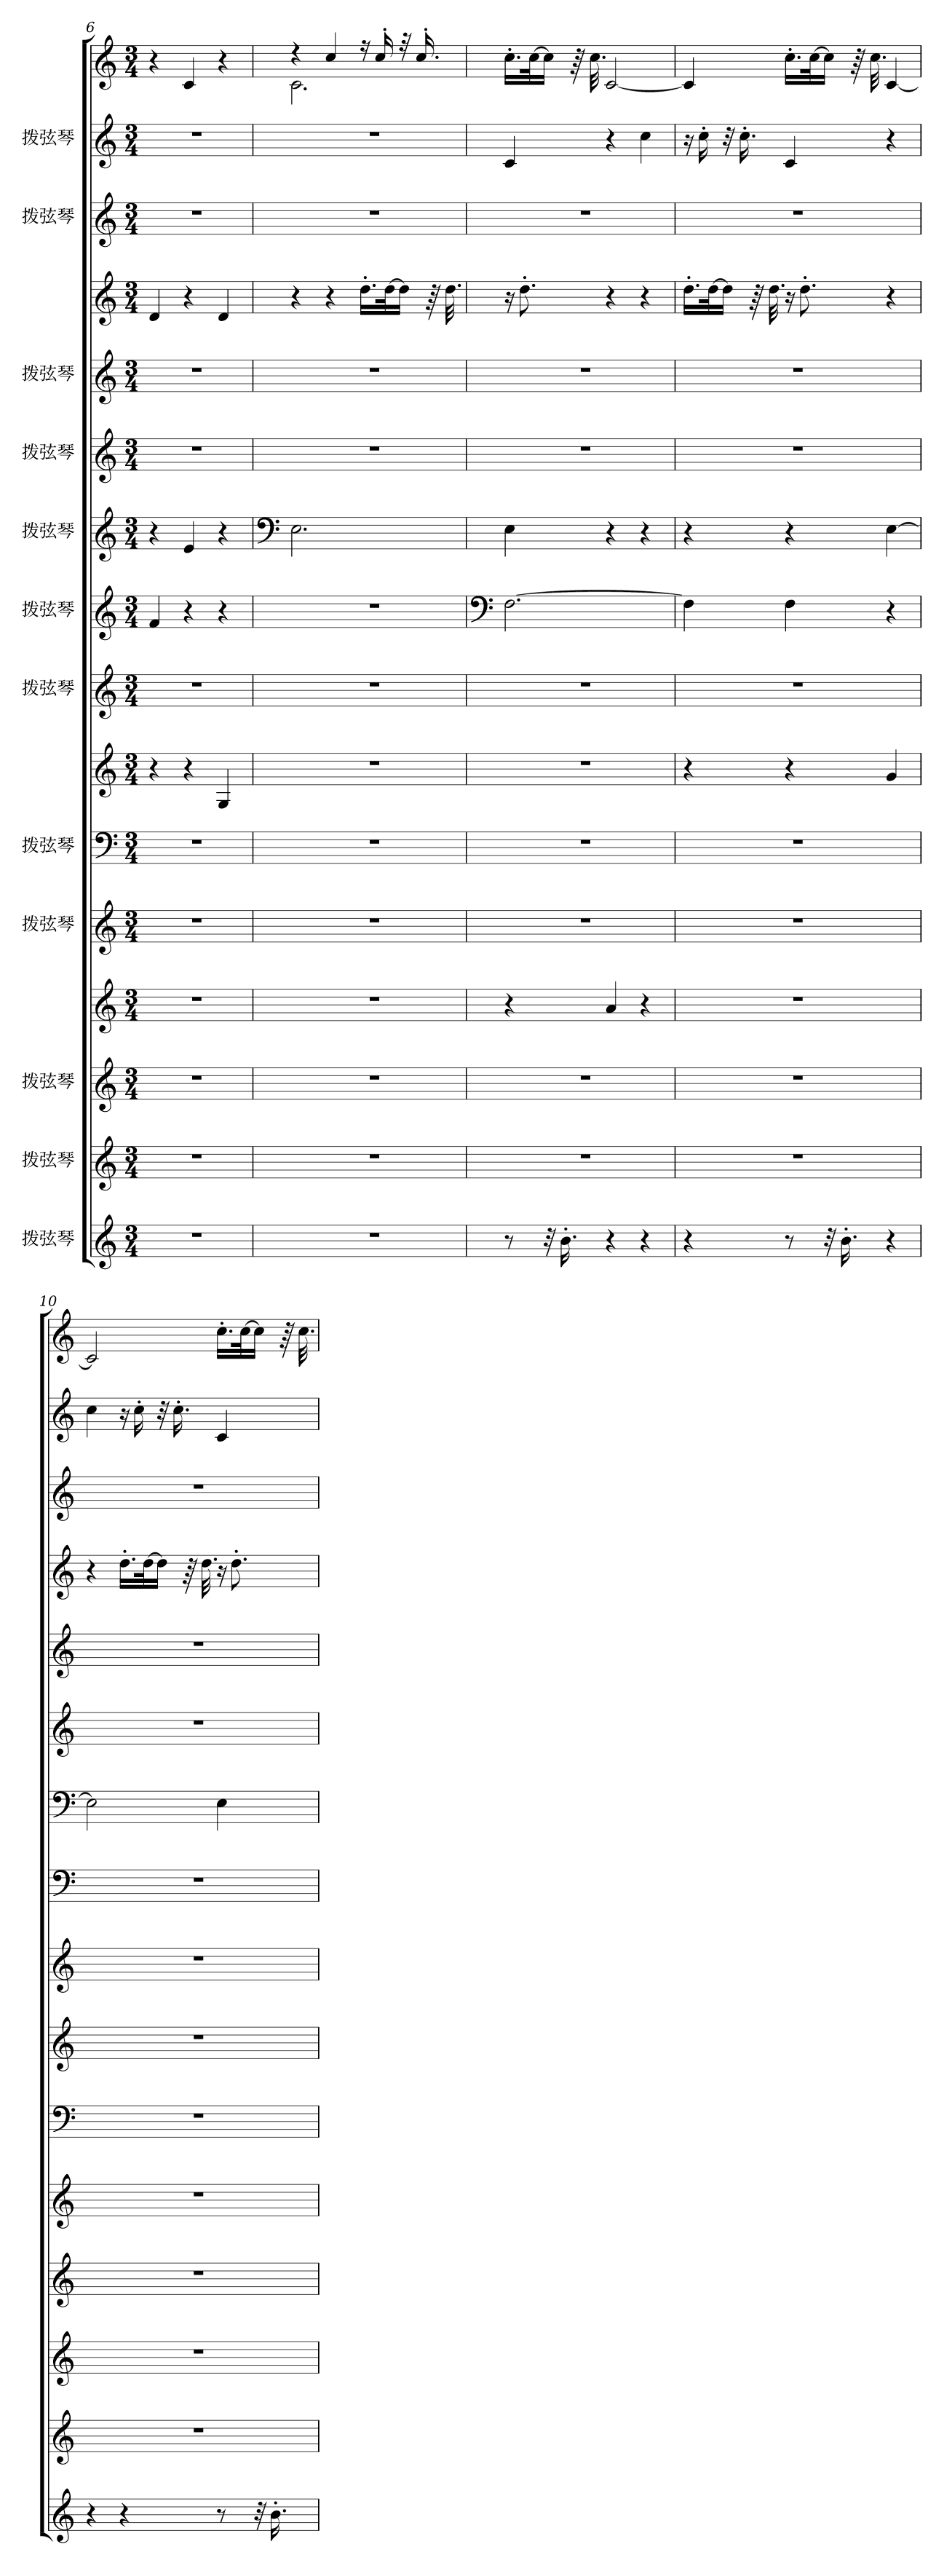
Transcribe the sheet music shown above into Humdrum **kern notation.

**kern	**kern	**kern	**kern	**kern	**kern	**kern	**kern	**kern	**kern	**kern	**kern	**kern	**kern	**kern	**kern
*part12	*part11	*part10	*part10	*part9	*part8	*part8	*part7	*part6	*part5	*part4	*part3	*part3	*part2	*part1	*part1
*staff16	*staff15	*staff14	*staff13	*staff12	*staff11	*staff10	*staff9	*staff8	*staff7	*staff6	*staff5	*staff4	*staff3	*staff2	*staff1
*I"拨弦琴	*I"拨弦琴	*I"拨弦琴	*	*I"拨弦琴	*I"拨弦琴	*	*I"拨弦琴	*I"拨弦琴	*I"拨弦琴	*I"拨弦琴	*I"拨弦琴	*	*I"拨弦琴	*I"拨弦琴	*
*clefG2	*clefG2	*clefG2	*clefG2	*clefG2	*clefF4	*clefG2	*clefG2	*clefG2	*clefG2	*clefG2	*clefG2	*clefG2	*clefG2	*clefG2	*clefG2
*k[]	*k[]	*k[]	*k[]	*k[]	*k[]	*k[]	*k[]	*k[]	*k[]	*k[]	*k[]	*k[]	*k[]	*k[]	*k[]
*M3/4	*M3/4	*M3/4	*M3/4	*M3/4	*M3/4	*M3/4	*M3/4	*M3/4	*M3/4	*M3/4	*M3/4	*M3/4	*M3/4	*M3/4	*M3/4
=6	=6	=6	=6	=6	=6	=6	=6	=6	=6	=6	=6	=6	=6	=6	=6
2.r	2.r	2.r	2.r	2.r	2.r	4r	2.r	4f/	4r	2.r	2.r	4d/	2.r	2.r	4r
.	.	.	.	.	.	4r	.	4r	4e/	.	.	4r	.	.	4c/
.	.	.	.	.	.	4G/	.	4r	4r	.	.	4d/	.	.	4r
=7	=7	=7	=7	=7	=7	=7	=7	=7	=7	=7	=7	=7	=7	=7	=7
*	*	*	*	*	*	*	*	*	*clefF4	*	*	*	*	*	*
*	*	*	*	*	*	*	*	*	*	*	*	*	*	*	*^
2.r	2.r	2.r	2.r	2.r	2.r	2.r	2.r	2.r	2.E\	2.r	2.r	4r	2.r	2.r	4r	2.c\
.	.	.	.	.	.	.	.	.	.	.	.	4r	.	.	4cc/	.
.	.	.	.	.	.	.	.	.	.	.	.	16.dd'\LL	.	.	16r	.
.	.	.	.	.	.	.	.	.	.	.	.	.	.	.	16cc'/	.
.	.	.	.	.	.	.	.	.	.	.	.	[32dd\K	.	.	.	.
.	.	.	.	.	.	.	.	.	.	.	.	16dd\JJ]	.	.	32r	.
.	.	.	.	.	.	.	.	.	.	.	.	.	.	.	16.cc'/	.
.	.	.	.	.	.	.	.	.	.	.	.	64r	.	.	.	.
.	.	.	.	.	.	.	.	.	.	.	.	32.dd\	.	.	.	.
*	*	*	*	*	*	*	*	*	*	*	*	*	*	*	*v	*v
!!LO:PB:g=z
=8	=8	=8	=8	=8	=8	=8	=8	=8	=8	=8	=8	=8	=8	=8	=8
*	*	*	*	*	*	*	*	*clefF4	*	*	*	*	*	*	*
8r	2.r	2.r	4r	2.r	2.r	2.r	2.r	[2.F\	4E\	2.r	2.r	16r	2.r	4c/	16.cc'\LL
.	.	.	.	.	.	.	.	.	.	.	.	8.dd'\	.	.	.
.	.	.	.	.	.	.	.	.	.	.	.	.	.	.	[32cc\K
32r	.	.	.	.	.	.	.	.	.	.	.	.	.	.	16cc\JJ]
16.b'\	.	.	.	.	.	.	.	.	.	.	.	.	.	.	.
.	.	.	.	.	.	.	.	.	.	.	.	.	.	.	64r
.	.	.	.	.	.	.	.	.	.	.	.	.	.	.	32.cc\
4r	.	.	4a/	.	.	.	.	.	4r	.	.	4r	.	4r	[2c/
4r	.	.	4r	.	.	.	.	.	4r	.	.	4r	.	4cc\	.
=9	=9	=9	=9	=9	=9	=9	=9	=9	=9	=9	=9	=9	=9	=9	=9
4r	2.r	2.r	2.r	2.r	2.r	4r	2.r	4F\]	4r	2.r	2.r	16.dd'\LL	2.r	16r	4c/]
.	.	.	.	.	.	.	.	.	.	.	.	.	.	16cc'\	.
.	.	.	.	.	.	.	.	.	.	.	.	[32dd\K	.	.	.
.	.	.	.	.	.	.	.	.	.	.	.	16dd\JJ]	.	32r	.
.	.	.	.	.	.	.	.	.	.	.	.	.	.	16.cc'\	.
.	.	.	.	.	.	.	.	.	.	.	.	64r	.	.	.
.	.	.	.	.	.	.	.	.	.	.	.	32.dd\	.	.	.
8r	.	.	.	.	.	4r	.	4F\	4r	.	.	16r	.	4c/	16.cc'\LL
.	.	.	.	.	.	.	.	.	.	.	.	8.dd'\	.	.	.
.	.	.	.	.	.	.	.	.	.	.	.	.	.	.	[32cc\K
32r	.	.	.	.	.	.	.	.	.	.	.	.	.	.	16cc\JJ]
16.b'\	.	.	.	.	.	.	.	.	.	.	.	.	.	.	.
.	.	.	.	.	.	.	.	.	.	.	.	.	.	.	64r
.	.	.	.	.	.	.	.	.	.	.	.	.	.	.	32.cc\
4r	.	.	.	.	.	4g/	.	4r	[4E\	.	.	4r	.	4r	[4c/
=10	=10	=10	=10	=10	=10	=10	=10	=10	=10	=10	=10	=10	=10	=10	=10
4r	2.r	2.r	2.r	2.r	2.r	2.r	2.r	2.r	2E\]	2.r	2.r	4r	2.r	4cc\	2c/]
4r	.	.	.	.	.	.	.	.	.	.	.	16.dd'\LL	.	16r	.
.	.	.	.	.	.	.	.	.	.	.	.	.	.	16cc'\	.
.	.	.	.	.	.	.	.	.	.	.	.	[32dd\K	.	.	.
.	.	.	.	.	.	.	.	.	.	.	.	16dd\JJ]	.	32r	.
.	.	.	.	.	.	.	.	.	.	.	.	.	.	16.cc'\	.
.	.	.	.	.	.	.	.	.	.	.	.	64r	.	.	.
.	.	.	.	.	.	.	.	.	.	.	.	32.dd\	.	.	.
8r	.	.	.	.	.	.	.	.	4E\	.	.	16r	.	4c/	16.cc'\LL
.	.	.	.	.	.	.	.	.	.	.	.	8.dd'\	.	.	.
.	.	.	.	.	.	.	.	.	.	.	.	.	.	.	[32cc\K
32r	.	.	.	.	.	.	.	.	.	.	.	.	.	.	16cc\JJ]
16.b'\	.	.	.	.	.	.	.	.	.	.	.	.	.	.	.
.	.	.	.	.	.	.	.	.	.	.	.	.	.	.	64r
.	.	.	.	.	.	.	.	.	.	.	.	.	.	.	32.cc\
=	=	=	=	=	=	=	=	=	=	=	=	=	=	=	=
*-	*-	*-	*-	*-	*-	*-	*-	*-	*-	*-	*-	*-	*-	*-	*-
